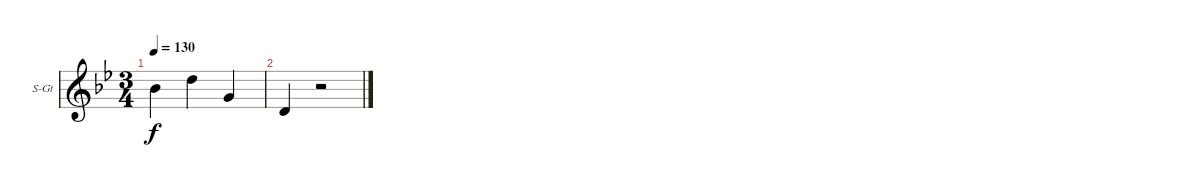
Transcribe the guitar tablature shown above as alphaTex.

\bracketExtendMode groupsimilarinstruments
\firstSystemTrackNameOrientation horizontal
\otherSystemsTrackNameOrientation horizontal
\track ("Аккомпанемент" "S-Gt") {instrument acousticgrandpiano}
\staff {score}
\tuning (E4 B3 G3 D3 A2 E2)
\displaytranspose 12
\ts (3 4)
\tempo 130
\clef g2
\ks gminor
3.3.4{dy f} 7.3.4 5.4.4 |
0.4.4 r.2
